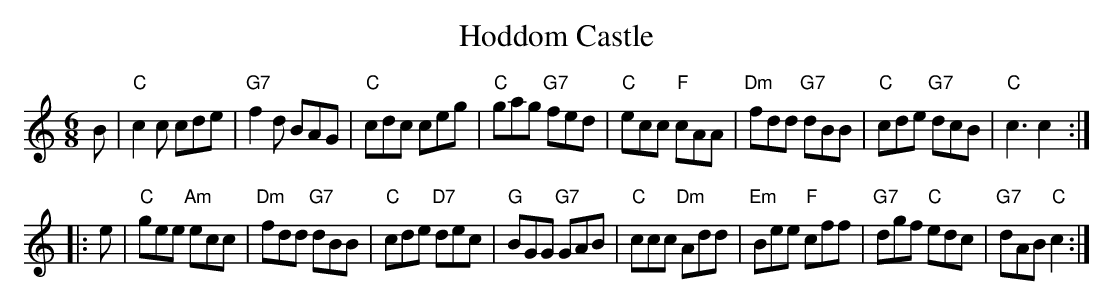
X:1
T: Hoddom Castle
M: 6/8
L: 1/8
K: C
B \
| "C"c2c cde | "G7"f2d BAG | "C"cdc ceg | "C"gag "G7"fed \
| "C"ecc "F"cAA | "Dm"fdd "G7"dBB | "C"cde "G7"dcB | "C"c3 c2 :|
|: e \
| "C"gee "Am"ecc | "Dm"fdd "G7"dBB | "C"cde "D7"dec | "G"BGG "G7"GAB \
| "C"ccc "Dm"Add | "Em"Bee "F"cff | "G7"dgf "C"edc | "G7"dAB "C"c2 :|
